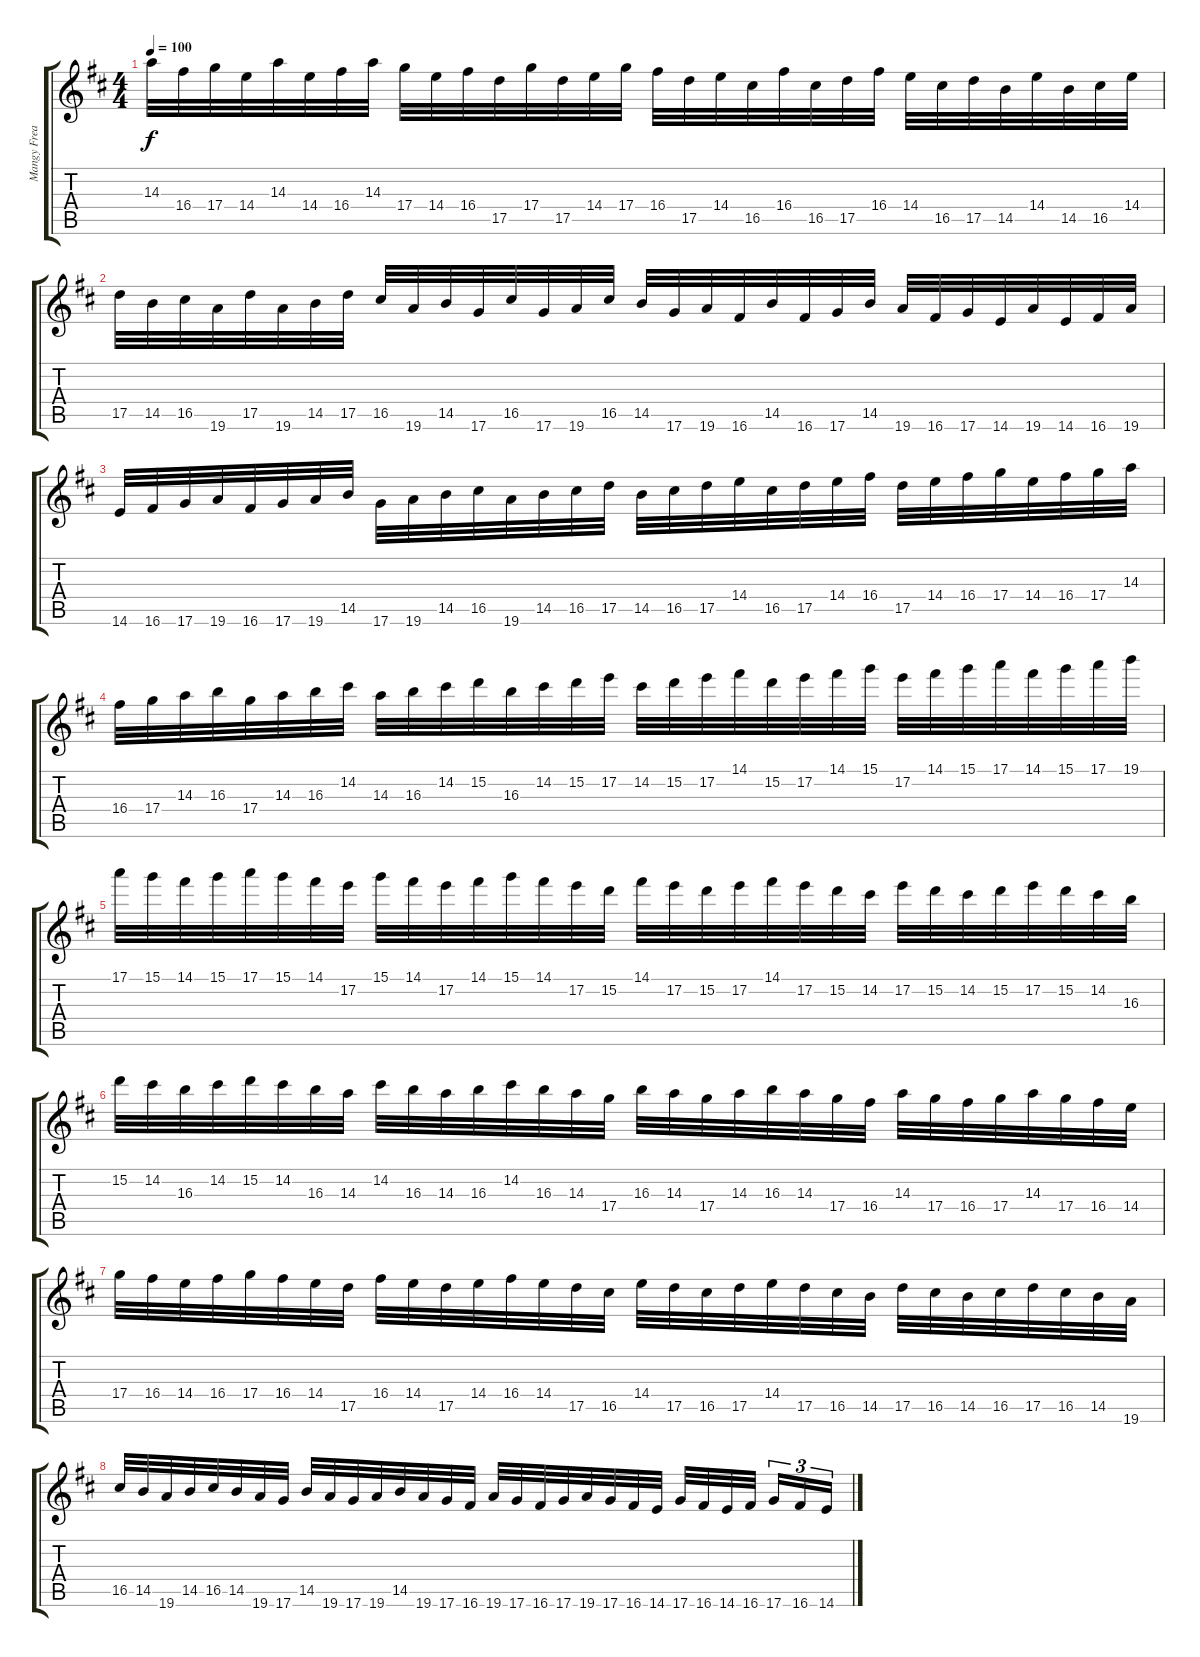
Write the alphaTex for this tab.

\track ("Mangy Freak (Lead Guitar)" "Mangy Frea") {instrument distortionguitar}
\staff {score tabs}
\tuning (E4 B3 G3 D3 A2 D2) {hide}
\ts (4 4)
\tempo 100
\clef g2
\ks d
14.3.32{dy f} 16.4.32 17.4.32 14.4.32 14.3.32 14.4.32 16.4.32 14.3.32 17.4.32 14.4.32 16.4.32 17.5.32 17.4.32 17.5.32 14.4.32 17.4.32 16.4.32 17.5.32 14.4.32 16.5.32 16.4.32 16.5.32 17.5.32 16.4.32 14.4.32 16.5.32 17.5.32 14.5.32 14.4.32 14.5.32 16.5.32 14.4.32 |
17.5.32 14.5.32 16.5.32 19.6.32 17.5.32 19.6.32 14.5.32 17.5.32 16.5.32 19.6.32 14.5.32 17.6.32 16.5.32 17.6.32 19.6.32 16.5.32 14.5.32 17.6.32 19.6.32 16.6.32 14.5.32 16.6.32 17.6.32 14.5.32 19.6.32 16.6.32 17.6.32 14.6.32 19.6.32 14.6.32 16.6.32 19.6.32 |
14.6.32 16.6.32 17.6.32 19.6.32 16.6.32 17.6.32 19.6.32 14.5.32 17.6.32 19.6.32 14.5.32 16.5.32 19.6.32 14.5.32 16.5.32 17.5.32 14.5.32 16.5.32 17.5.32 14.4.32 16.5.32 17.5.32 14.4.32 16.4.32 17.5.32 14.4.32 16.4.32 17.4.32 14.4.32 16.4.32 17.4.32 14.3.32 |
16.4.32 17.4.32 14.3.32 16.3.32 17.4.32 14.3.32 16.3.32 14.2.32 14.3.32 16.3.32 14.2.32 15.2.32 16.3.32 14.2.32 15.2.32 17.2.32 14.2.32 15.2.32 17.2.32 14.1.32 15.2.32 17.2.32 14.1.32 15.1.32 17.2.32 14.1.32 15.1.32 17.1.32 14.1.32 15.1.32 17.1.32 19.1.32 |
17.1.32 15.1.32 14.1.32 15.1.32 17.1.32 15.1.32 14.1.32 17.2.32 15.1.32 14.1.32 17.2.32 14.1.32 15.1.32 14.1.32 17.2.32 15.2.32 14.1.32 17.2.32 15.2.32 17.2.32 14.1.32 17.2.32 15.2.32 14.2.32 17.2.32 15.2.32 14.2.32 15.2.32 17.2.32 15.2.32 14.2.32 16.3.32 |
15.2.32 14.2.32 16.3.32 14.2.32 15.2.32 14.2.32 16.3.32 14.3.32 14.2.32 16.3.32 14.3.32 16.3.32 14.2.32 16.3.32 14.3.32 17.4.32 16.3.32 14.3.32 17.4.32 14.3.32 16.3.32 14.3.32 17.4.32 16.4.32 14.3.32 17.4.32 16.4.32 17.4.32 14.3.32 17.4.32 16.4.32 14.4.32 |
17.4.32 16.4.32 14.4.32 16.4.32 17.4.32 16.4.32 14.4.32 17.5.32 16.4.32 14.4.32 17.5.32 14.4.32 16.4.32 14.4.32 17.5.32 16.5.32 14.4.32 17.5.32 16.5.32 17.5.32 14.4.32 17.5.32 16.5.32 14.5.32 17.5.32 16.5.32 14.5.32 16.5.32 17.5.32 16.5.32 14.5.32 19.6.32 |
16.5.32 14.5.32 19.6.32 14.5.32 16.5.32 14.5.32 19.6.32 17.6.32 14.5.32 19.6.32 17.6.32 19.6.32 14.5.32 19.6.32 17.6.32 16.6.32 19.6.32 17.6.32 16.6.32 17.6.32 19.6.32 17.6.32 16.6.32 14.6.32 17.6.32 16.6.32 14.6.32 16.6.32 17.6.16{tu (3 2)} 16.6.16{tu (3 2)} 14.6{ss}.16{tu (3 2)}
